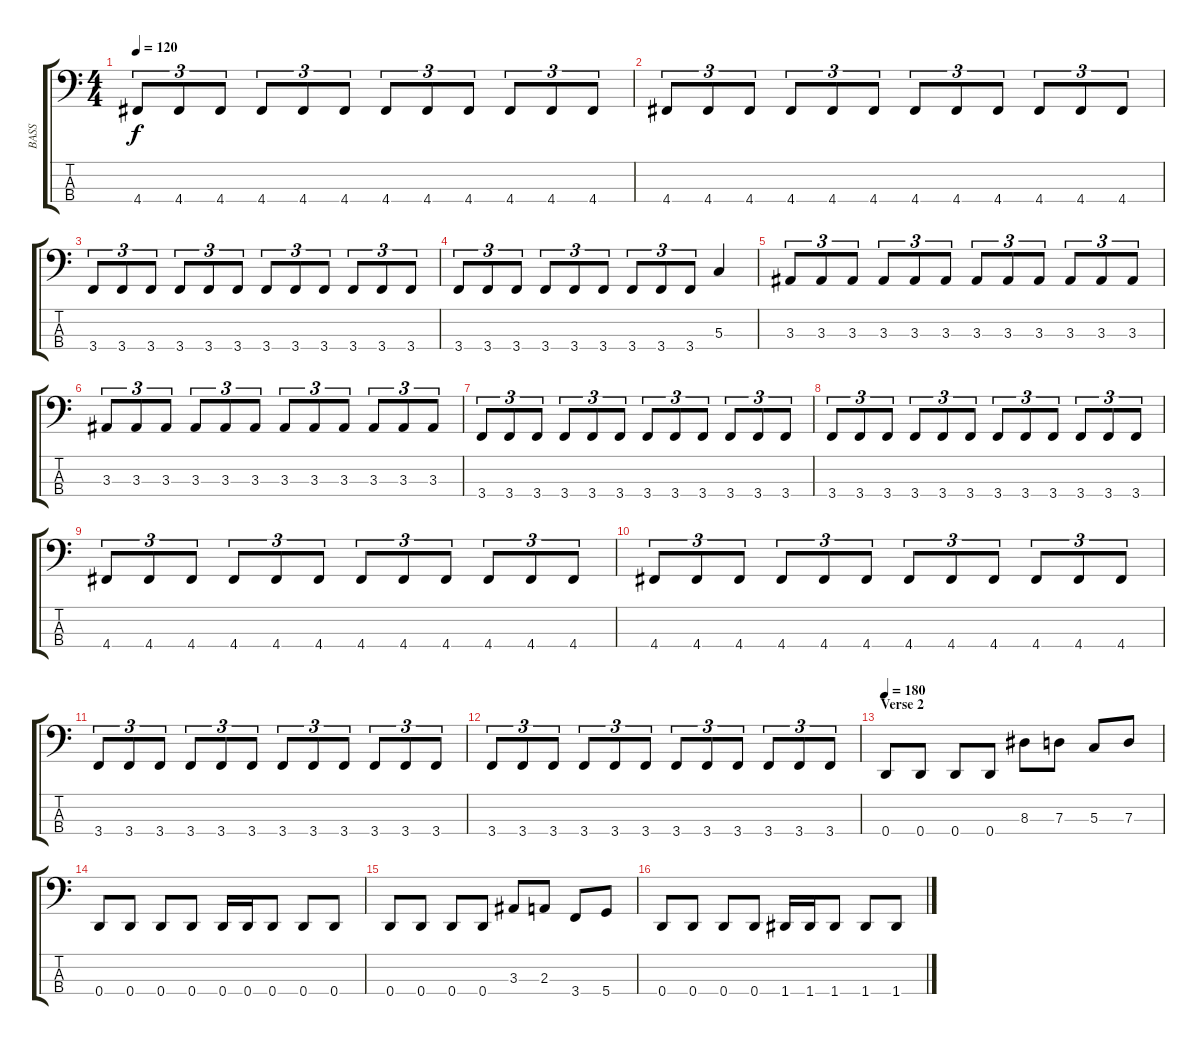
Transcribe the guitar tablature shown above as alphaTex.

\track ("BASS" "BASS") {instrument electricbassfinger}
\staff {score tabs}
\tuning (F2 C2 G1 D1) {hide}
\ts (4 4)
\tempo 120
\clef f4
\ks c
4.4.8{tu (3 2) dy f} 4.4.8{tu (3 2)} 4.4.8{tu (3 2)} 4.4.8{tu (3 2)} 4.4.8{tu (3 2)} 4.4.8{tu (3 2)} 4.4.8{tu (3 2)} 4.4.8{tu (3 2)} 4.4.8{tu (3 2)} 4.4.8{tu (3 2)} 4.4.8{tu (3 2)} 4.4.8{tu (3 2)} |
4.4.8{tu (3 2)} 4.4.8{tu (3 2)} 4.4.8{tu (3 2)} 4.4.8{tu (3 2)} 4.4.8{tu (3 2)} 4.4.8{tu (3 2)} 4.4.8{tu (3 2)} 4.4.8{tu (3 2)} 4.4.8{tu (3 2)} 4.4.8{tu (3 2)} 4.4.8{tu (3 2)} 4.4.8{tu (3 2)} |
3.4.8{tu (3 2)} 3.4.8{tu (3 2)} 3.4.8{tu (3 2)} 3.4.8{tu (3 2)} 3.4.8{tu (3 2)} 3.4.8{tu (3 2)} 3.4.8{tu (3 2)} 3.4.8{tu (3 2)} 3.4.8{tu (3 2)} 3.4.8{tu (3 2)} 3.4.8{tu (3 2)} 3.4.8{tu (3 2)} |
3.4.8{tu (3 2)} 3.4.8{tu (3 2)} 3.4.8{tu (3 2)} 3.4.8{tu (3 2)} 3.4.8{tu (3 2)} 3.4.8{tu (3 2)} 3.4.8{tu (3 2)} 3.4.8{tu (3 2)} 3.4.8{tu (3 2)} 5.3.4 |
3.3.8{tu (3 2)} 3.3.8{tu (3 2)} 3.3.8{tu (3 2)} 3.3.8{tu (3 2)} 3.3.8{tu (3 2)} 3.3.8{tu (3 2)} 3.3.8{tu (3 2)} 3.3.8{tu (3 2)} 3.3.8{tu (3 2)} 3.3.8{tu (3 2)} 3.3.8{tu (3 2)} 3.3.8{tu (3 2)} |
3.3.8{tu (3 2)} 3.3.8{tu (3 2)} 3.3.8{tu (3 2)} 3.3.8{tu (3 2)} 3.3.8{tu (3 2)} 3.3.8{tu (3 2)} 3.3.8{tu (3 2)} 3.3.8{tu (3 2)} 3.3.8{tu (3 2)} 3.3.8{tu (3 2)} 3.3.8{tu (3 2)} 3.3.8{tu (3 2)} |
3.4.8{tu (3 2)} 3.4.8{tu (3 2)} 3.4.8{tu (3 2)} 3.4.8{tu (3 2)} 3.4.8{tu (3 2)} 3.4.8{tu (3 2)} 3.4.8{tu (3 2)} 3.4.8{tu (3 2)} 3.4.8{tu (3 2)} 3.4.8{tu (3 2)} 3.4.8{tu (3 2)} 3.4.8{tu (3 2)} |
3.4.8{tu (3 2)} 3.4.8{tu (3 2)} 3.4.8{tu (3 2)} 3.4.8{tu (3 2)} 3.4.8{tu (3 2)} 3.4.8{tu (3 2)} 3.4.8{tu (3 2)} 3.4.8{tu (3 2)} 3.4.8{tu (3 2)} 3.4.8{tu (3 2)} 3.4.8{tu (3 2)} 3.4.8{tu (3 2)} |
4.4.8{tu (3 2)} 4.4.8{tu (3 2)} 4.4.8{tu (3 2)} 4.4.8{tu (3 2)} 4.4.8{tu (3 2)} 4.4.8{tu (3 2)} 4.4.8{tu (3 2)} 4.4.8{tu (3 2)} 4.4.8{tu (3 2)} 4.4.8{tu (3 2)} 4.4.8{tu (3 2)} 4.4.8{tu (3 2)} |
4.4.8{tu (3 2)} 4.4.8{tu (3 2)} 4.4.8{tu (3 2)} 4.4.8{tu (3 2)} 4.4.8{tu (3 2)} 4.4.8{tu (3 2)} 4.4.8{tu (3 2)} 4.4.8{tu (3 2)} 4.4.8{tu (3 2)} 4.4.8{tu (3 2)} 4.4.8{tu (3 2)} 4.4.8{tu (3 2)} |
3.4.8{tu (3 2)} 3.4.8{tu (3 2)} 3.4.8{tu (3 2)} 3.4.8{tu (3 2)} 3.4.8{tu (3 2)} 3.4.8{tu (3 2)} 3.4.8{tu (3 2)} 3.4.8{tu (3 2)} 3.4.8{tu (3 2)} 3.4.8{tu (3 2)} 3.4.8{tu (3 2)} 3.4.8{tu (3 2)} |
3.4.8{tu (3 2)} 3.4.8{tu (3 2)} 3.4.8{tu (3 2)} 3.4.8{tu (3 2)} 3.4.8{tu (3 2)} 3.4.8{tu (3 2)} 3.4.8{tu (3 2)} 3.4.8{tu (3 2)} 3.4.8{tu (3 2)} 3.4.8{tu (3 2)} 3.4.8{tu (3 2)} 3.4.8{tu (3 2)} |
\section ("" "Verse 2")
\tempo 180
0.4.8 0.4.8 0.4.8 0.4.8 8.3.8 7.3.8 5.3.8 7.3.8 |
0.4.8 0.4.8 0.4.8 0.4.8 0.4.16 0.4.16 0.4.8 0.4.8 0.4.8 |
0.4.8 0.4.8 0.4.8 0.4.8 3.3.8 2.3.8 3.4.8 5.4.8 |
0.4.8 0.4.8 0.4.8 0.4.8 1.4.16 1.4.16 1.4.8 1.4.8 1.4.8
